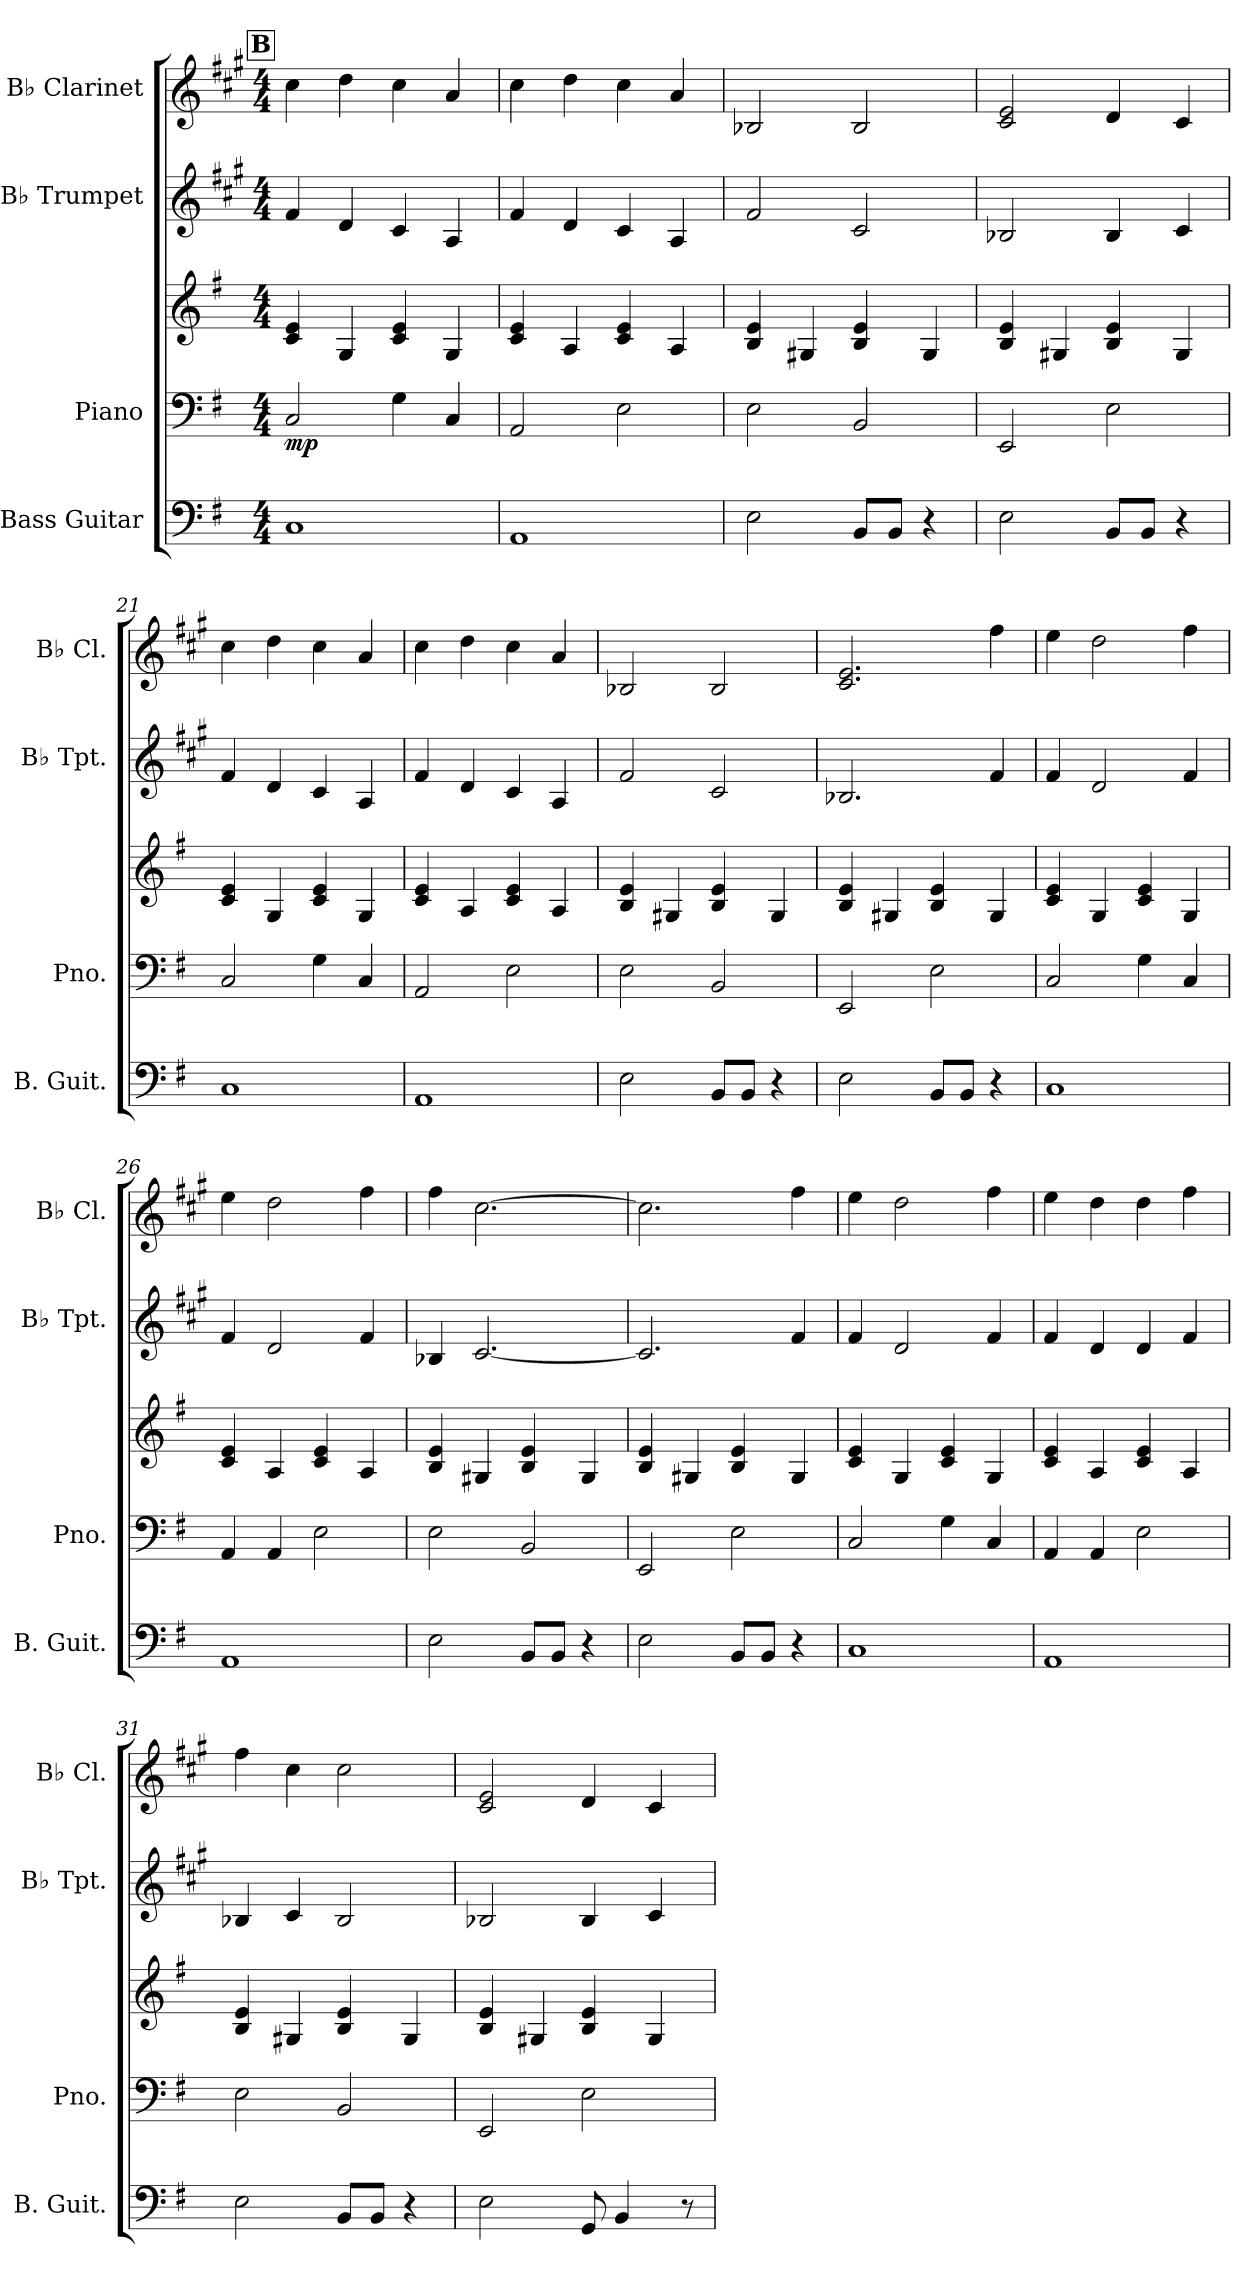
**kern	**kern	**kern	**dynam	**kern	**kern
*part4	*part3	*part3	*part3	*part2	*part1
*staff5	*staff4	*staff3	*staff3/4	*staff2	*staff1
*I"Bass Guitar	*I"Piano	*	*	*I"B♭ Trumpet	*I"B♭ Clarinet
*I'B. Guit.	*I'Pno.	*	*	*I'B♭ Tpt.	*I'B♭ Cl.
*clefF4	*clefF4	*clefG2	*	*clefG2	*clefG2
*ITrd7c12	*	*	*	*ITrd1c2	*ITrd1c2
*k[f#]	*k[f#]	*k[f#]	*	*k[f#]	*k[f#]
*M4/4	*M4/4	*M4/4	*	*M4/4	*M4/4
!!LO:REH:place=s1:a:B:fs=14:t=B
=17	=17	=17	=17	=17	=17
!	!	!	!LO:DY:b=2	!	!
1CC	2C/	4c/ 4e/	mp	4e/	4b\
.	.	4G/	.	4c/	4cc\
.	4G\	4c/ 4e/	.	4B/	4b\
.	4C/	4G/	.	4G/	4g/
!!LO:LB:g=z
=18	=18	=18	=18	=18	=18
1AAA	2AA/	4c/ 4e/	.	4e/	4b\
.	.	4A/	.	4c/	4cc\
.	2E\	4c/ 4e/	.	4B/	4b\
.	.	4A/	.	4G/	4g/
=19	=19	=19	=19	=19	=19
2EE\	2E\	4B/ 4e/	.	2e/	2A-X/
.	.	4G#X/	.	.	.
8BBB/L	2BB/	4B/ 4e/	.	2B/	2A-/
8BBB/J	.	.	.	.	.
4r	.	4G#/	.	.	.
=20	=20	=20	=20	=20	=20
2EE\	2EE/	4B/ 4e/	.	2A-X/	2B/ 2d/
.	.	4G#X/	.	.	.
8BBB/L	2E\	4B/ 4e/	.	4A-/	4c/
8BBB/J	.	.	.	.	.
4r	.	4G#/	.	4B/	4B/
=21	=21	=21	=21	=21	=21
1CC	2C/	4c/ 4e/	.	4e/	4b\
.	.	4G/	.	4c/	4cc\
.	4G\	4c/ 4e/	.	4B/	4b\
.	4C/	4G/	.	4G/	4g/
=22	=22	=22	=22	=22	=22
1AAA	2AA/	4c/ 4e/	.	4e/	4b\
.	.	4A/	.	4c/	4cc\
.	2E\	4c/ 4e/	.	4B/	4b\
.	.	4A/	.	4G/	4g/
=23	=23	=23	=23	=23	=23
2EE\	2E\	4B/ 4e/	.	2e/	2A-X/
.	.	4G#X/	.	.	.
8BBB/L	2BB/	4B/ 4e/	.	2B/	2A-/
8BBB/J	.	.	.	.	.
4r	.	4G#/	.	.	.
!!LO:PB:g=z
=24	=24	=24	=24	=24	=24
2EE\	2EE/	4B/ 4e/	.	2.A-X/	2.B/ 2.d/
.	.	4G#X/	.	.	.
8BBB/L	2E\	4B/ 4e/	.	.	.
8BBB/J	.	.	.	.	.
4r	.	4G#/	.	4e/	4ee\
=25	=25	=25	=25	=25	=25
1CC	2C/	4c/ 4e/	.	4e/	4dd\
.	.	4G/	.	2c/	2cc\
.	4G\	4c/ 4e/	.	.	.
.	4C/	4G/	.	4e/	4ee\
=26	=26	=26	=26	=26	=26
1AAA	4AA/	4c/ 4e/	.	4e/	4dd\
.	4AA/	4A/	.	2c/	2cc\
.	2E\	4c/ 4e/	.	.	.
.	.	4A/	.	4e/	4ee\
=27	=27	=27	=27	=27	=27
2EE\	2E\	4B/ 4e/	.	4A-X/	4ee\
.	.	4G#X/	.	[2.B/	[2.b\
8BBB/L	2BB/	4B/ 4e/	.	.	.
8BBB/J	.	.	.	.	.
4r	.	4G#/	.	.	.
=28	=28	=28	=28	=28	=28
2EE\	2EE/	4B/ 4e/	.	2.B/]	2.b\]
.	.	4G#X/	.	.	.
8BBB/L	2E\	4B/ 4e/	.	.	.
8BBB/J	.	.	.	.	.
4r	.	4G#/	.	4e/	4ee\
!!LO:LB:g=z
=29	=29	=29	=29	=29	=29
1CC	2C/	4c/ 4e/	.	4e/	4dd\
.	.	4G/	.	2c/	2cc\
.	4G\	4c/ 4e/	.	.	.
.	4C/	4G/	.	4e/	4ee\
=30	=30	=30	=30	=30	=30
1AAA	4AA/	4c/ 4e/	.	4e/	4dd\
.	4AA/	4A/	.	4c/	4cc\
.	2E\	4c/ 4e/	.	4c/	4cc\
.	.	4A/	.	4e/	4ee\
=31	=31	=31	=31	=31	=31
2EE\	2E\	4B/ 4e/	.	4A-X/	4ee\
.	.	4G#X/	.	4B/	4b\
8BBB/L	2BB/	4B/ 4e/	.	2A-/	2b\
8BBB/J	.	.	.	.	.
4r	.	4G#/	.	.	.
=32	=32	=32	=32	=32	=32
2EE\	2EE/	4B/ 4e/	.	2A-X/	2B/ 2d/
.	.	4G#X/	.	.	.
8GGG/	2E\	4B/ 4e/	.	4A-/	4c/
4BBB/	.	.	.	.	.
.	.	4G#/	.	4B/	4B/
8r	.	.	.	.	.
=	=	=	=	=	=
*-	*-	*-	*-	*-	*-
